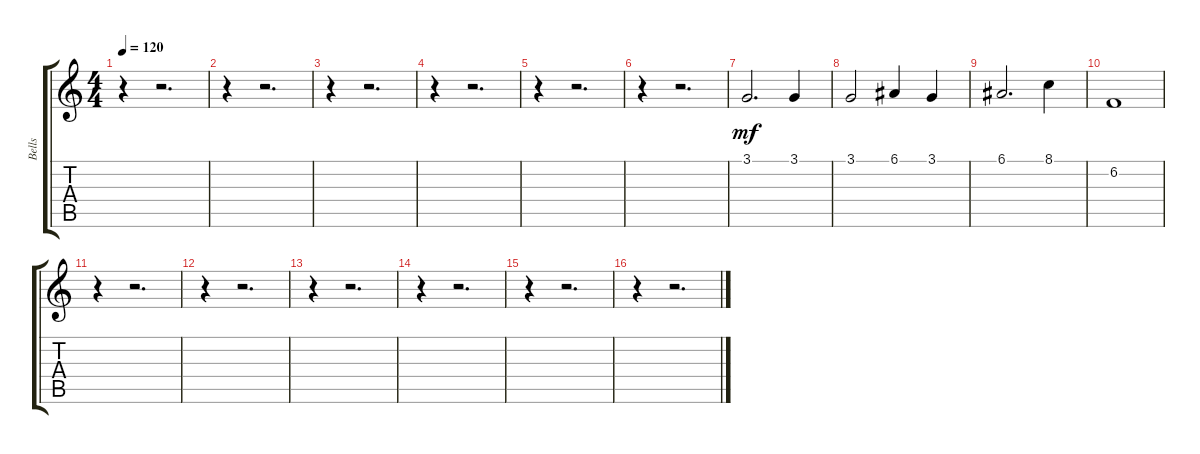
\track ("Bells" "Bells") {instrument tubularbells}
\staff {score tabs}
\tuning (E4 B3 G3 D3 A2 E2) {hide}
\ts (4 4)
\tempo 120
\clef g2
\ks c
r.4{dy mf} r.2{d} |
r.4 r.2{d} |
r.4 r.2{d} |
r.4 r.2{d} |
r.4 r.2{d} |
r.4 r.2{d} |
3.1.2{d} 3.1.4 |
3.1.2 6.1.4 3.1.4 |
6.1.2{d} 8.1.4 |
6.2.1 |
r.4 r.2{d} |
r.4 r.2{d} |
r.4 r.2{d} |
r.4 r.2{d} |
r.4 r.2{d} |
r.4 r.2{d}
